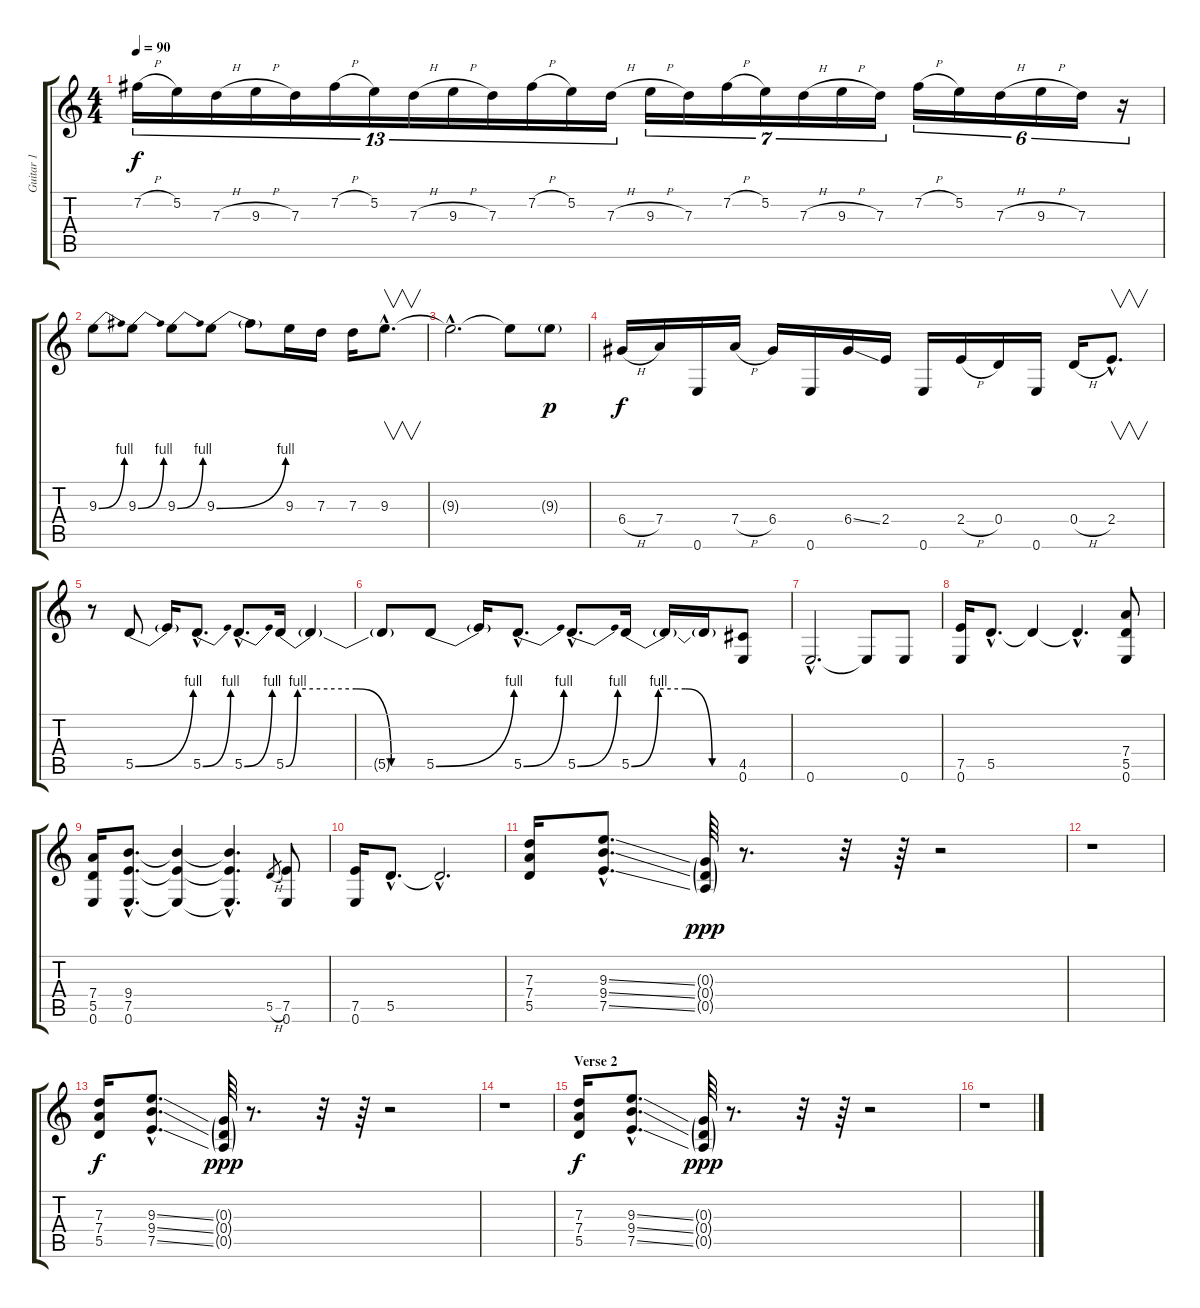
\track ("Guitar 1" "Guitar 1") {instrument distortionguitar}
\staff {score tabs}
\tuning (E4 B3 G3 D3 A2 E2) {hide}
\ts (4 4)
\tempo 90
\clef g2
\ks c
7.2{h}.16{tu (13 8) dy f} 5.2.16{tu (13 8)} 7.3{h}.16{tu (13 8)} 9.3{h}.16{tu (13 8)} 7.3.16{tu (13 8)} 7.2{h}.16{tu (13 8)} 5.2.16{tu (13 8)} 7.3{h}.16{tu (13 8)} 9.3{h}.16{tu (13 8)} 7.3.16{tu (13 8)} 7.2{h}.16{tu (13 8)} 5.2.16{tu (13 8)} 7.3{h}.16{tu (13 8)} 9.3{h}.16{tu (7 4)} 7.3.16{tu (7 4)} 7.2{h}.16{tu (7 4)} 5.2.16{tu (7 4)} 7.3{h}.16{tu (7 4)} 9.3{h}.16{tu (7 4)} 7.3.16{tu (7 4)} 7.2{h}.16{tu (6 4)} 5.2.16{tu (6 4)} 7.3{h}.16{tu (6 4)} 9.3{h}.16{tu (6 4)} 7.3.16{tu (6 4)} r.16{tu (6 4)} |
9.3{be (bend 0 0 60 4)}.8 9.3{be (bend 0 0 60 4)}.8 9.3{be (bend 0 0 60 4)}.8 9.3{be (bend 0 0 60 4)}.8 9.3{t}.8 9.3.16 7.3.16 7.3.16 9.3{hac}.8{v d} |
9.3{hac t}.2{d} 9.3{t}.8 9.3{g}.8{dy p} |
6.4{h}.16{dy f} 7.4.16 0.6.16 7.4{h}.16 6.4.16 0.6.16 6.4{ss}.16 2.4.16 0.6.16 2.4{h}.16 0.4.16 0.6.16 0.4{h}.16 2.4{hac}.8{v d} |
r.8 5.5{be (bend 0 0 60 4)}.8 5.5{t}.16 5.5{be (bend 0 0 60 4) hac}.8{d} 5.5{be (bend 0 0 60 4) hac}.8{d} 5.5{be (custom 0 0 5 4 30 4 45 0 60 0)}.16 5.5{t}.4 |
5.5{t}.8 5.5{be (bend 0 0 60 4)}.8 5.5{t}.16 5.5{be (bend 0 0 60 4) hac}.8{d} 5.5{be (bend 0 0 60 4) hac}.8{d} 5.5{be (custom 0 0 15 4 30 4 45 0 60 0)}.16 5.5{t}.16 5.5{t}.16 (4.5 0.6).8 |
0.6{hac}.2{d} 0.6{t}.8 0.6.8 |
(7.5 0.6).16 5.5{hac}.8{d} 5.5{t}.4 5.5{hac t}.4{d} (7.4 5.5 0.6).8 |
(7.4 5.5 0.6).16 (9.4{hac} 7.5{hac} 0.6{hac}).8{d} (9.4{t} 7.5{t} 0.6{t}).4 (9.4{hac t} 7.5{hac t} 0.6{hac t}).4{d} 5.5{h}.8{gr} (7.5 0.6).8 |
(7.5 0.6).16 5.5{hac}.8{d} 5.5{hac t}.2{d} |
(7.3 7.4 5.5).16 (9.3{ss hac} 9.4{ss hac} 7.5{ss hac}).8{d} (0.3{g} 0.4{g} 0.5{g}).64{dy ppp} r.8{d} r.32 r.64 r.2 |
r.1 |
(7.3 7.4 5.5).16{dy f} (9.3{ss hac} 9.4{ss hac} 7.5{ss hac}).8{d} (0.3{g} 0.4{g} 0.5{g}).64{dy ppp} r.8{d} r.32 r.64 r.2 |
r.1 |
\section ("" "Verse 2")
(7.3 7.4 5.5).16{dy f} (9.3{ss hac} 9.4{ss hac} 7.5{ss hac}).8{d} (0.3{g} 0.4{g} 0.5{g}).64{dy ppp} r.8{d} r.32 r.64 r.2 |
r.1
